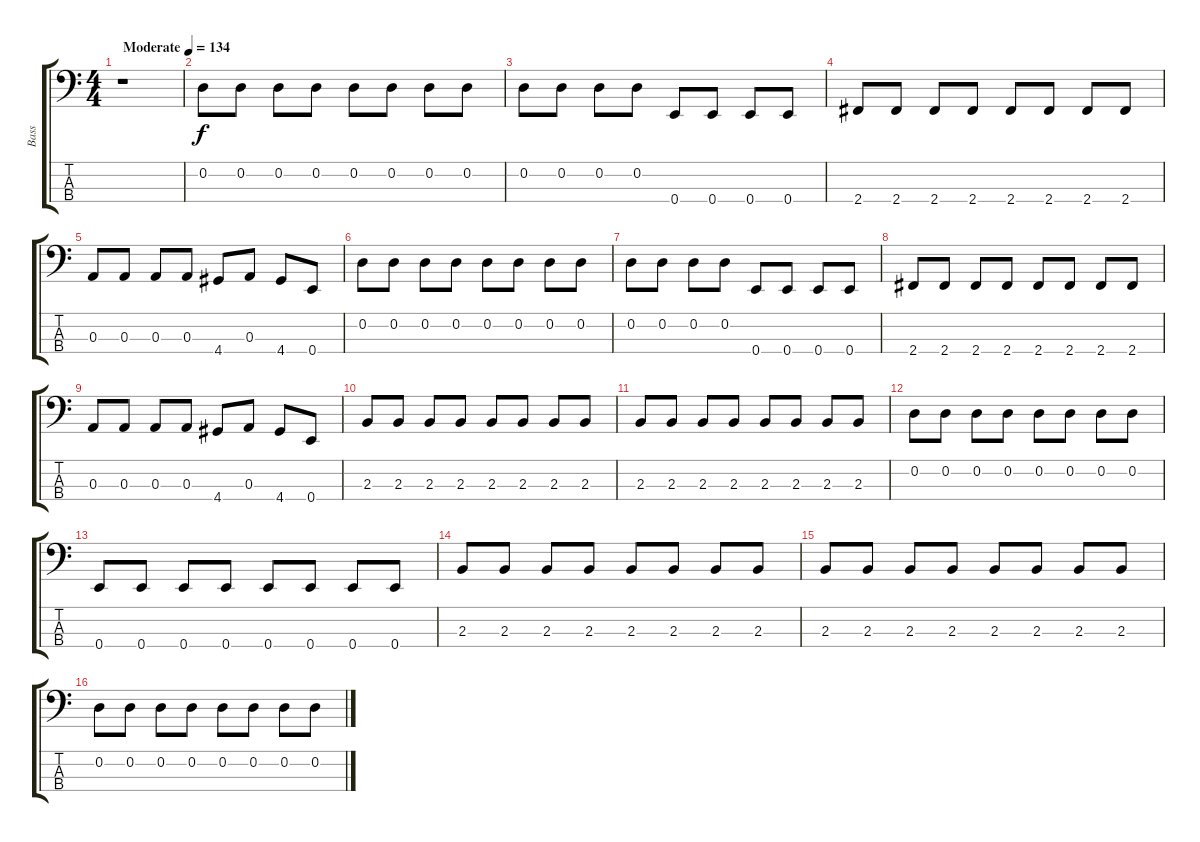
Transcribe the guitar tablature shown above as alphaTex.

\track ("Bass" "Bass") {instrument electricbasspick}
\staff {score tabs}
\tuning (G2 D2 A1 E1) {hide}
\ts (4 4)
\tempo (134 "Moderate")
\clef f4
\ks c
r.1{dy f instrument electricbasspick} |
0.2.8 0.2.8 0.2.8 0.2.8 0.2.8 0.2.8 0.2.8 0.2.8 |
0.2.8 0.2.8 0.2.8 0.2.8 0.4.8 0.4.8 0.4.8 0.4.8 |
2.4.8 2.4.8 2.4.8 2.4.8 2.4.8 2.4.8 2.4.8 2.4.8 |
0.3.8 0.3.8 0.3.8 0.3.8 4.4.8 0.3.8 4.4.8 0.4.8 |
0.2.8 0.2.8 0.2.8 0.2.8 0.2.8 0.2.8 0.2.8 0.2.8 |
0.2.8 0.2.8 0.2.8 0.2.8 0.4.8 0.4.8 0.4.8 0.4.8 |
2.4.8 2.4.8 2.4.8 2.4.8 2.4.8 2.4.8 2.4.8 2.4.8 |
0.3.8 0.3.8 0.3.8 0.3.8 4.4.8 0.3.8 4.4.8 0.4.8 |
2.3.8 2.3.8 2.3.8 2.3.8 2.3.8 2.3.8 2.3.8 2.3.8 |
2.3.8 2.3.8 2.3.8 2.3.8 2.3.8 2.3.8 2.3.8 2.3.8 |
0.2.8 0.2.8 0.2.8 0.2.8 0.2.8 0.2.8 0.2.8 0.2.8 |
0.4.8 0.4.8 0.4.8 0.4.8 0.4.8 0.4.8 0.4.8 0.4.8 |
2.3.8 2.3.8 2.3.8 2.3.8 2.3.8 2.3.8 2.3.8 2.3.8 |
2.3.8 2.3.8 2.3.8 2.3.8 2.3.8 2.3.8 2.3.8 2.3.8 |
0.2.8 0.2.8 0.2.8 0.2.8 0.2.8 0.2.8 0.2.8 0.2.8
